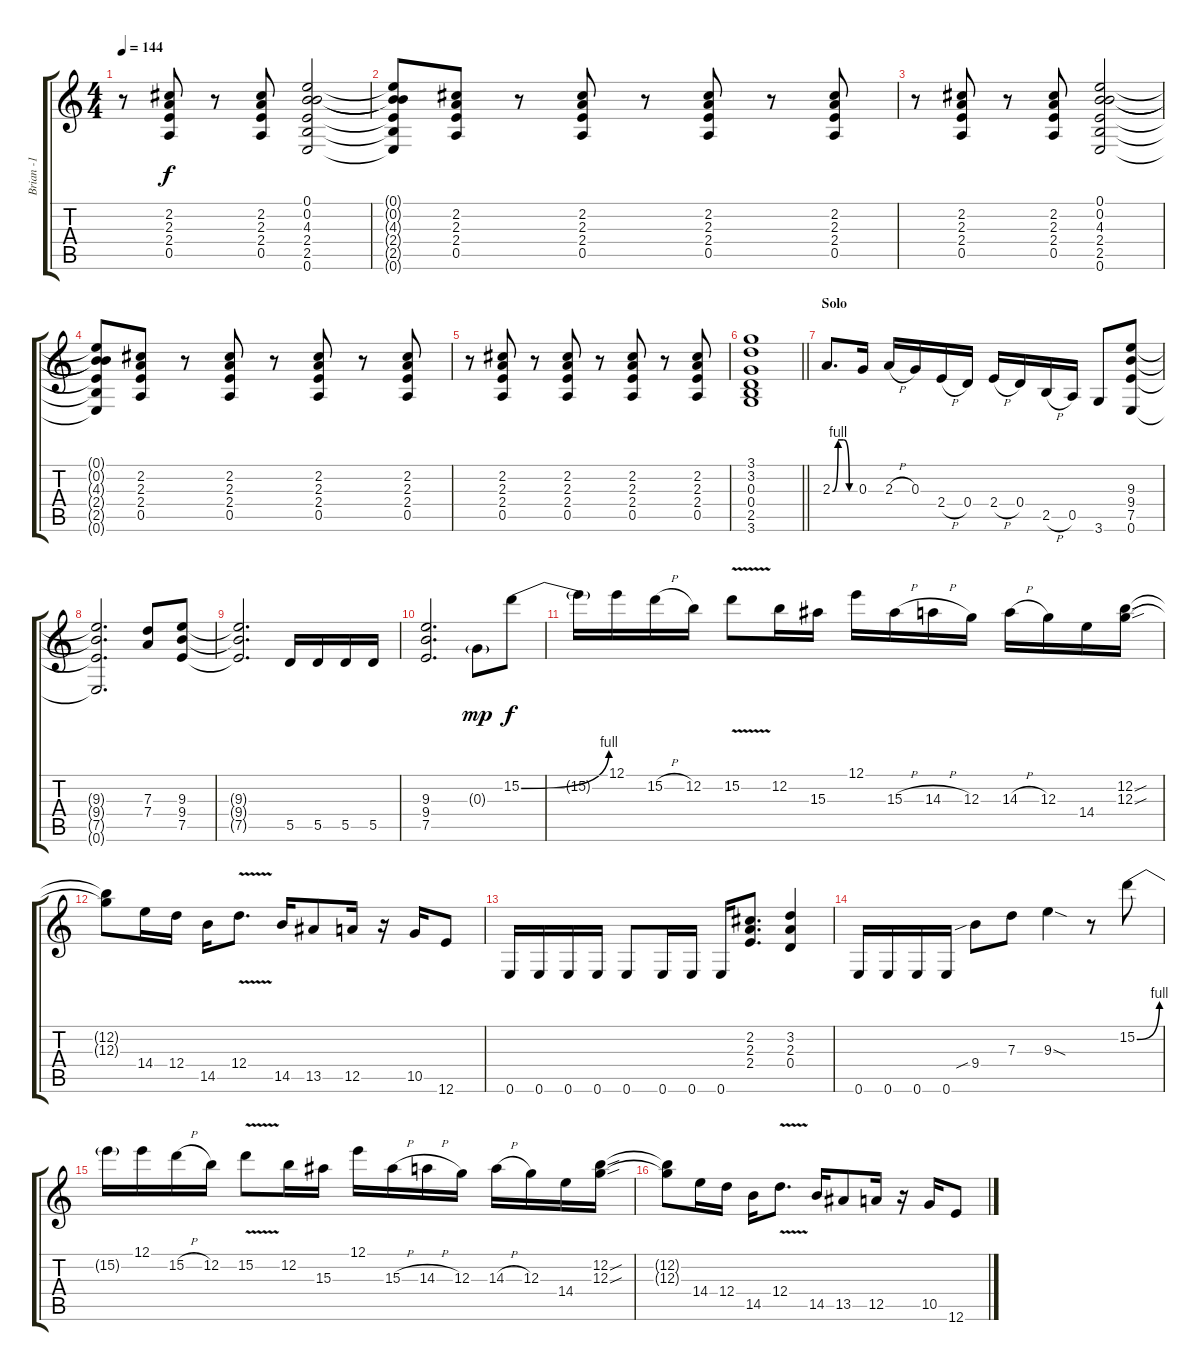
\track ("Brian -1" "Brian -1") {instrument overdrivenguitar}
\staff {score tabs}
\tuning (E4 B3 G3 D3 A2 E2) {hide}
\ts (4 4)
\tempo 144
\clef g2
\ks c
r.8{dy f} (2.2 2.3 2.4 0.5).8 r.8 (2.2 2.3 2.4 0.5).8 (0.1 0.2 4.3 2.4 2.5 0.6).2 |
(0.1{t} 0.2{t} 4.3{t} 2.4{t} 2.5{t} 0.6{t}).8 (2.2 2.3 2.4 0.5).8 r.8 (2.2 2.3 2.4 0.5).8 r.8 (2.2 2.3 2.4 0.5).8 r.8 (2.2 2.3 2.4 0.5).8 |
r.8 (2.2 2.3 2.4 0.5).8 r.8 (2.2 2.3 2.4 0.5).8 (0.1 0.2 4.3 2.4 2.5 0.6).2 |
(0.1{t} 0.2{t} 4.3{t} 2.4{t} 2.5{t} 0.6{t}).8 (2.2 2.3 2.4 0.5).8 r.8 (2.2 2.3 2.4 0.5).8 r.8 (2.2 2.3 2.4 0.5).8 r.8 (2.2 2.3 2.4 0.5).8 |
r.8 (2.2 2.3 2.4 0.5).8 r.8 (2.2 2.3 2.4 0.5).8 r.8 (2.2 2.3 2.4 0.5).8 r.8 (2.2 2.3 2.4 0.5).8 |
\barLineRight lightlight
(3.1 3.2 0.3 0.4 2.5 3.6).1 |
\section ("" "Solo")
2.3{be (custom 0 0 15 4 30 4 45 0 60 0)}.8{d} 0.3.16 2.3{h}.16 0.3.16 2.4{h}.16 0.4.16 2.4{h}.16 0.4.16 2.5{h}.16 0.5.16 3.6.8 (9.3 9.4 7.5 0.6).8 |
(9.3{t} 9.4{t} 7.5{t} 0.6{t}).2{d} (7.3 7.4).8 (9.3 9.4 7.5).8 |
(9.3{t} 9.4{t} 7.5{t}).2{d} 5.5.16 5.5.16 5.5.16 5.5.16 |
(9.3 9.4 7.5).2{d} 0.3{g}.8{dy mp} 15.2{be (bend 0 0 60 4)}.8{dy f} |
15.2{t}.16 12.1.16 15.2{h}.16 12.2.16 15.2{v}.8 12.2.16 15.3.16 12.1.16 15.3{h}.16 14.3{h}.16 12.3.16 14.3{h}.16 12.3.16 14.4.16 (12.2{sou} 12.3{sou}).16 |
(12.2{t} 12.3{t}).8 14.4.16 12.4.16 14.5.16 12.4{v}.8{d} 14.5.16 13.5.8 12.5.16 r.16 10.5.16 12.6.8 |
0.6.16 0.6.16 0.6.16 0.6.16 0.6.8 0.6.16 0.6.16 0.6.16 (2.2 2.3 2.4).8{d} (3.2 2.3 0.4).4 |
0.6.16 0.6.16 0.6.16 0.6.16 9.4{sib}.8 7.3.8 9.3{sod}.4 r.8 15.2{be (bend 0 0 60 4)}.8 |
15.2{t}.16 12.1.16 15.2{h}.16 12.2.16 15.2{v}.8 12.2.16 15.3.16 12.1.16 15.3{h}.16 14.3{h}.16 12.3.16 14.3{h}.16 12.3.16 14.4.16 (12.2{sou} 12.3{sou}).16 |
(12.2{t} 12.3{t}).8 14.4.16 12.4.16 14.5.16 12.4{v}.8{d} 14.5.16 13.5.8 12.5.16 r.16 10.5.16 12.6.8
